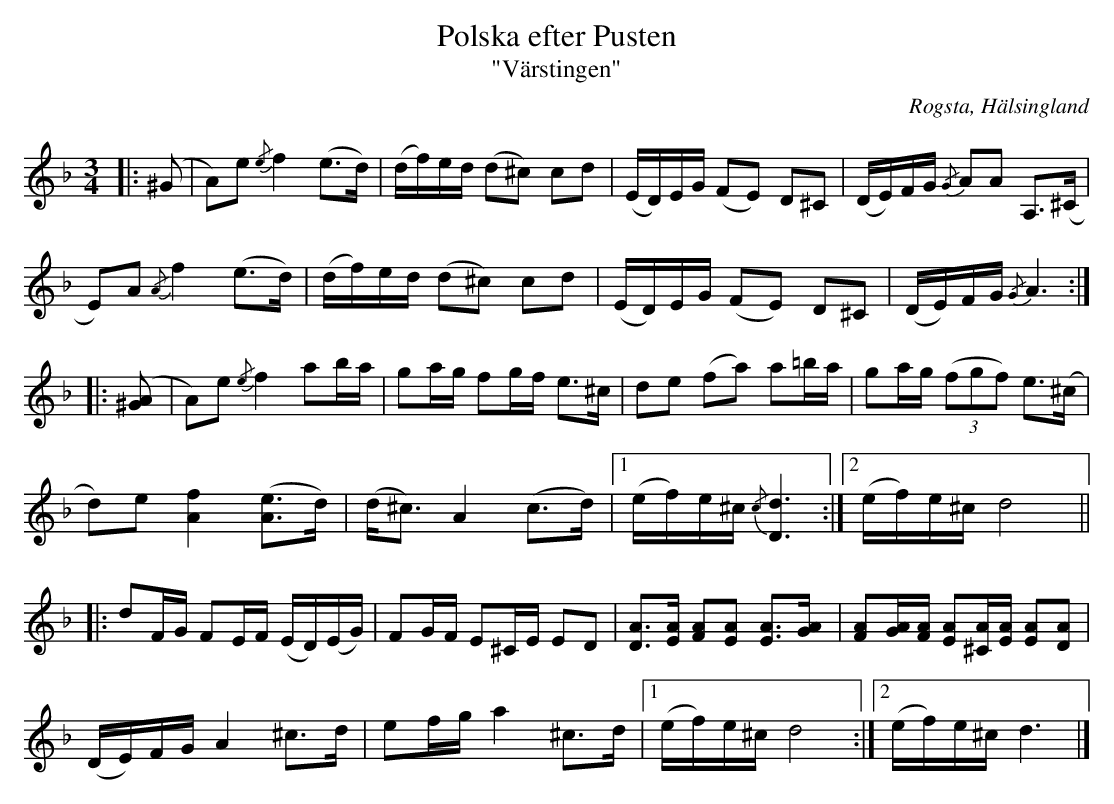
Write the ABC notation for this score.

X:1
T:Polska efter Pusten
T:"Värstingen"
O:Rogsta, Hälsingland
M:3/4
L:1/8
K:Dm
|:(^G | A)e {/e}f2 (e>d) | (d/f/)e/d/ (d^c) cd | (E/D/)E/G/ (FE) D^C | (D/E/)F/G/ {/G}AA A,>(^C |
E)A {/A}f2 (e>d) | (d/f/)e/d/ (d^c) cd | (E/D/)E/G/ (FE) D^C | (D/E/)F/G/ {/G}A3 :|
|: ([^GA] | A)e {/e}f2 ab/a/ | ga/g/ fg/f/ e>^c | de (fa) a=b/a/ | ga/g/ (3(fgf) e>(^c |
d)e [f2A2] ([eA]>d) | (d<^c) A2 (c>d) |1 (e/f/)e/^c/ {/c}[d3D3] :|2 (e/f/)e/^c/ d4 ||
|: dF/G/ FE/F/ (E/D/)(E/G/) | FG/F/ E^C/E/ ED | [AD]>[AE] [AF][AE] [AE]>[AG] | [AF][A/G/][A/F/] [AE][A/^C/][A/E/] [AE][AD] |
(D/E/)F/G/ A2 ^c>d | ef/g/ a2 ^c>d |1 (e/f/)e/^c/ d4 :|2 (e/f/)e/^c/ d3 |]
